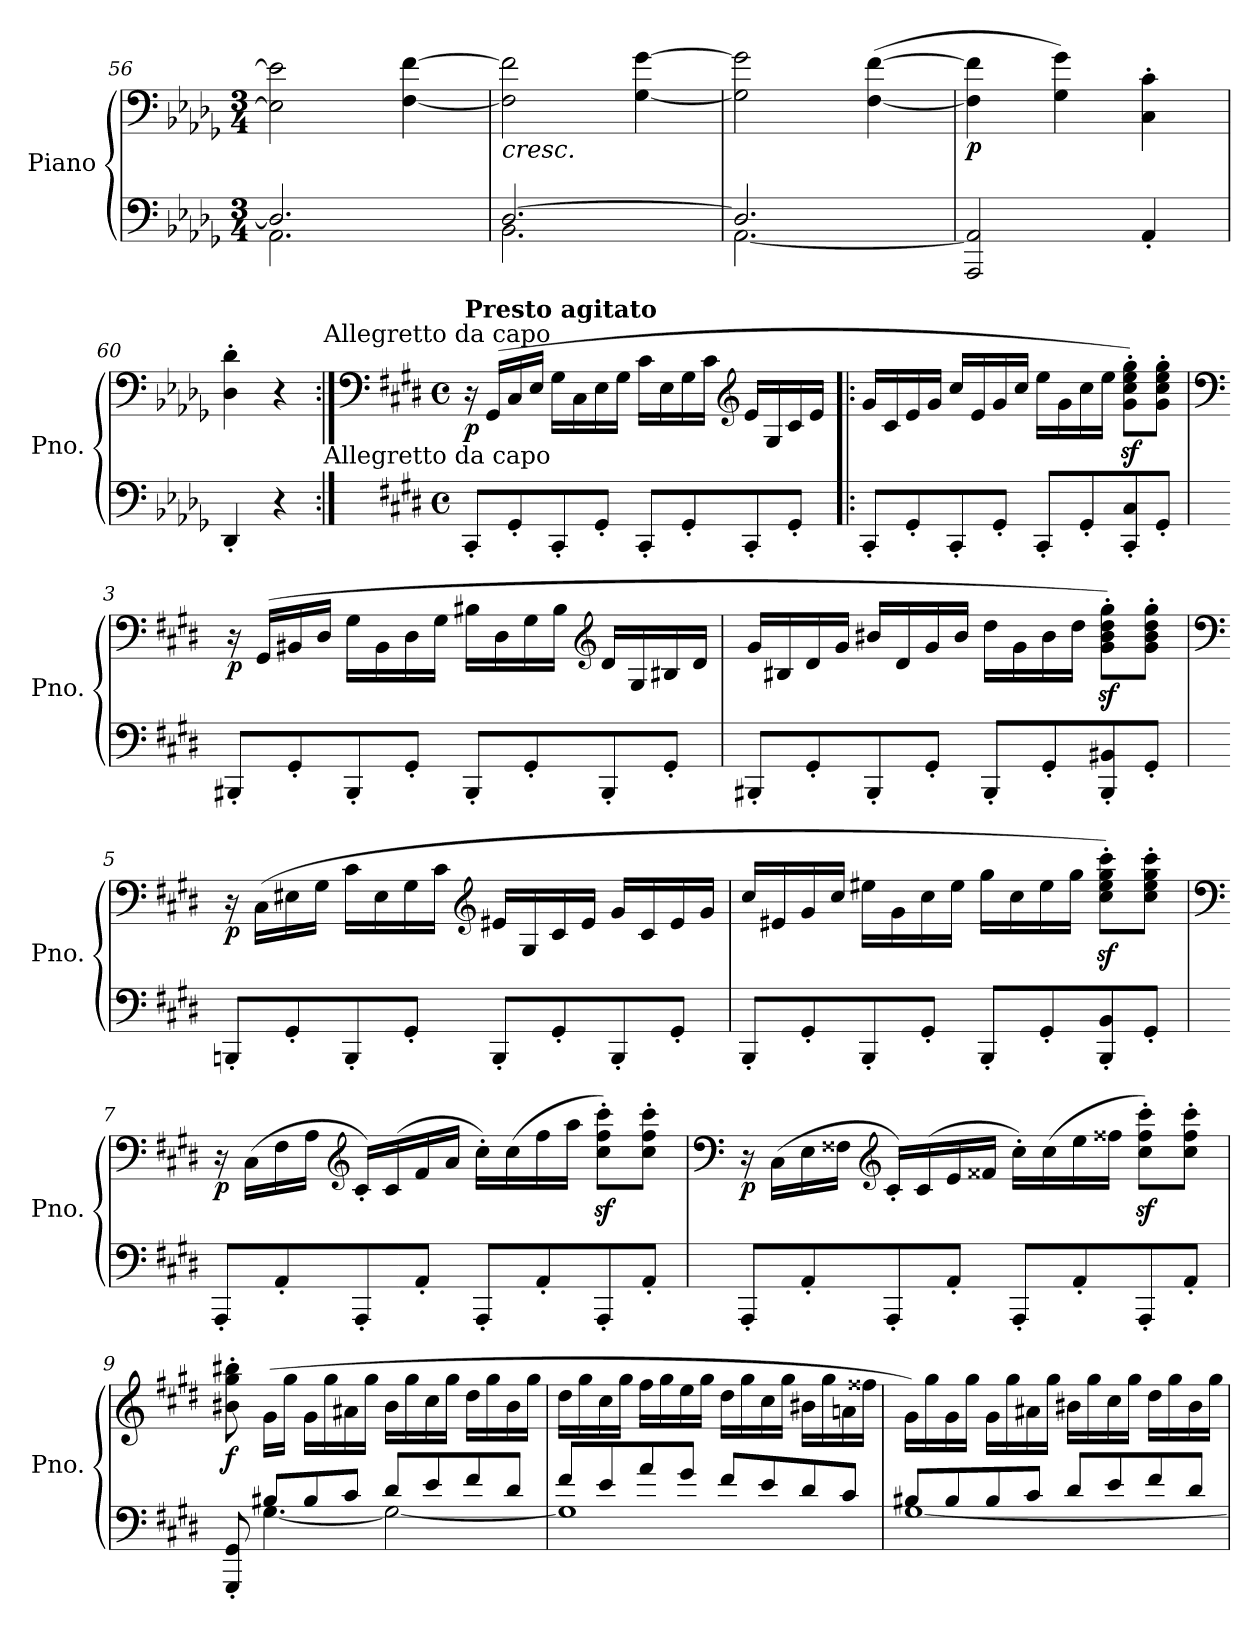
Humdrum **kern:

**kern	**kern	**dynam
*part1	*part1	*part1
*staff2	*staff1	*staff1/2
*I"Piano	*	*
*I'Pno.	*	*
*clefF4	*clefF4	*
*k[b-e-a-d-g-]	*k[b-e-a-d-g-]	*
*M3/4	*M3/4	*
=56	=56	=56
*^	*	*
2.D-/]	2.AA-\	2E\] 2e\]	.
.	.	[4F\ [4f\	.
=57	=57	=57	=57
!	!	!LO:TX:b:i:t=cresc.	!
[2.D-/	2.BB-\	2F\] 2f\]	.
.	.	[4G-\ [4g-\	.
=58	=58	=58	=58
2.D-/]	[2.AA-\	2G-\] 2g-\]	.
.	.	(>[4F\ [4f\	.
*v	*v	*	*
=59	=59	=59
!	!	!LO:DY:b
2AAA-/ 2AA-/]	4F\] 4f\]	p
.	4G-\ 4g-\)	.
4AA-'/	4C\' 4c\'	.
=60	=60	=60
4DD-'/	4D-\' 4d-\'	.
4r	4r	.
!	!LO:TX:a:t=Allegretto da capo	!
!LO:TX:a:t=Allegretto da capo	!	!
!!LO:PB:g=z
=1:|!	=1:|!	=1:|!
*	*clefF4	*
*k[f#c#g#d#]	*k[f#c#g#d#]	*
*M4/4	*M4/4	*
*met(c)	*met(c)	*
!	!LO:TX:a:B:t=Presto agitato	!
!	!	!LO:DY:b
8CC#'/L	16r	p
.	(>16GG#/LL	.
8GG#'/	16C#/	.
.	16E/JJ	.
8CC#'/	16G#\LL	.
.	16C#\	.
8GG#'/J	16E\	.
.	16G#\JJ	.
8CC#'/L	16c#\LL	.
.	16E\	.
8GG#'/	16G#\	.
.	16c#\JJ	.
*	*clefG2	*
8CC#'/	16e/LL	.
.	16G#/	.
8GG#'/J	16c#/	.
.	16e/JJ	.
=2!|:	=2!|:	=2!|:
8CC#'/L	16g#/LL	.
.	16c#/	.
8GG#'/	16e/	.
.	16g#/JJ	.
8CC#'/	16cc#/LL	.
.	16e/	.
8GG#'/J	16g#/	.
.	16cc#/JJ	.
8CC#'/L	16ee\LL	.
.	16g#\	.
8GG#'/	16cc#\	.
.	16ee\JJ	.
8CC#/' 8C#/'	8g#\z<' 8cc#\z<' 8ee\z<' 8gg#\z<'L)	.
8GG#'/J	8g#\' 8cc#\' 8ee\' 8gg#\'J	.
=3	=3	=3
*	*clefF4	*
!	!	!LO:DY:b
8BBB#X'/L	16r	p
.	(>16GG#/LL	.
8GG#'/	16BB#X/	.
.	16D#/JJ	.
8BBB#'/	16G#\LL	.
.	16BB#\	.
8GG#'/J	16D#\	.
.	16G#\JJ	.
8BBB#'/L	16B#X\LL	.
.	16D#\	.
8GG#'/	16G#\	.
.	16B#\JJ	.
*	*clefG2	*
8BBB#'/	16d#/LL	.
.	16G#/	.
8GG#'/J	16B#X/	.
.	16d#/JJ	.
!!LO:LB:g=z
=4	=4	=4
8BBB#X'/L	16g#/LL	.
.	16B#X/	.
8GG#'/	16d#/	.
.	16g#/JJ	.
8BBB#'/	16b#X/LL	.
.	16d#/	.
8GG#'/J	16g#/	.
.	16b#/JJ	.
8BBB#'/L	16dd#\LL	.
.	16g#\	.
8GG#'/	16b#\	.
.	16dd#\JJ	.
8BBB#/' 8BB#X/'	8g#\z<' 8b#\z<' 8dd#\z<' 8gg#\z<'L)	.
8GG#'/J	8g#\' 8b#\' 8dd#\' 8gg#\'J	.
=5	=5	=5
*	*clefF4	*
!	!	!LO:DY:b
8BBBn'/L	16r	p
.	(>16C#\LL	.
8GG#'/	16E#X\	.
.	16G#\JJ	.
8BBB'/	16c#\LL	.
.	16E#\	.
8GG#'/J	16G#\	.
.	16c#\JJ	.
*	*clefG2	*
8BBB'/L	16e#X/LL	.
.	16G#/	.
8GG#'/	16c#/	.
.	16e#/JJ	.
8BBB'/	16g#/LL	.
.	16c#/	.
8GG#'/J	16e#/	.
.	16g#/JJ	.
=6	=6	=6
8BBB'/L	16cc#/LL	.
.	16e#X/	.
8GG#'/	16g#/	.
.	16cc#/JJ	.
8BBB'/	16ee#X\LL	.
.	16g#\	.
8GG#'/J	16cc#\	.
.	16ee#\JJ	.
8BBB'/L	16gg#\LL	.
.	16cc#\	.
8GG#'/	16ee#\	.
.	16gg#\JJ	.
8BBB/' 8BB/'	8cc#\z<' 8ee#\z<' 8gg#\z<' 8ccc#\z<'L)	.
8GG#'/J	8cc#\' 8ee#\' 8gg#\' 8ccc#\'J	.
!!LO:LB:g=z
=7	=7	=7
*	*clefF4	*
!	!	!LO:DY:b
8AAA'/L	16r	p
.	(>16C#\LL	.
8AA'/	16F#\	.
.	16A\JJ	.
*	*clefG2	*
8AAA'/	16c#'/LL)	.
.	(>16c#/	.
8AA'/J	16f#/	.
.	16a/JJ	.
8AAA'/L	16cc#'\LL)	.
.	(>16cc#\	.
8AA'/	16ff#\	.
.	16aa\JJ	.
8AAA'/	8cc#\z<' 8ff#\z<' 8ccc#\z<'L)	.
8AA'/J	8cc#\' 8ff#\' 8ccc#\'J	.
=8	=8	=8
*	*clefF4	*
!	!	!LO:DY:b
8AAA'/L	16r	p
.	(>16C#\LL	.
8AA'/	16E\	.
.	16F##X\JJ	.
*	*clefG2	*
8AAA'/	16c#'/LL)	.
.	(>16c#/	.
8AA'/J	16e/	.
.	16f##X/JJ	.
8AAA'/L	16cc#'\LL)	.
.	(>16cc#\	.
8AA'/	16ee\	.
.	16ff##X\JJ	.
8AAA'/	8cc#\z<' 8ff##\z<' 8ccc#\z<'L)	.
8AA'/J	8cc#\' 8ff##\' 8ccc#\'J	.
=9	=9	=9
*^	*	*
!	!	!	!LO:DY:b
8GGG#/' 8GG#/'	8ryy	8b#X\' 8gg#\' 8bb#X\'	f
8B#X/L	[4.G#\	(>16g#\LL	.
.	.	16gg#\JJ	.
8B#/	.	16g#\LL	.
.	.	16gg#\	.
8c#/J	.	16a#X\	.
.	.	16gg#\JJ	.
8d#/L	2G#\_	16b#\LL	.
.	.	16gg#\	.
8e/	.	16cc#\	.
.	.	16gg#\JJ	.
8f#/	.	16dd#\LL	.
.	.	16gg#\	.
8d#/J	.	16b#\	.
.	.	16gg#\JJ	.
!!LO:LB:g=z
=10	=10	=10	=10
8f#/L	1G#]	16dd#\LL	.
.	.	16gg#\	.
8e/	.	16cc#\	.
.	.	16gg#\JJ	.
8a/	.	16ff#\LL	.
.	.	16gg#\	.
8g#/J	.	16ee\	.
.	.	16gg#\JJ	.
8f#/L	.	16dd#\LL	.
.	.	16gg#\	.
8e/	.	16cc#\	.
.	.	16gg#\JJ	.
8d#/	.	16b#X\LL	.
.	.	16gg#\	.
8c#/J	.	16an\	.
.	.	16ff##X\JJ	.
=11	=11	=11	=11
8B#X/L	[1G#	16g#\LL)	.
.	.	16gg#\	.
8B#/	.	16g#\	.
.	.	16gg#\JJ	.
8B#/	.	16g#\LL	.
.	.	16gg#\	.
8c#/J	.	16a#X\	.
.	.	16gg#\JJ	.
8d#/L	.	16b#X\LL	.
.	.	16gg#\	.
8e/	.	16cc#\	.
.	.	16gg#\JJ	.
8f#/	.	16dd#\LL	.
.	.	16gg#\	.
8d#/J	.	16b#\	.
.	.	16gg#\JJ	.
*v	*v	*	*
=	=	=
*-	*-	*-
